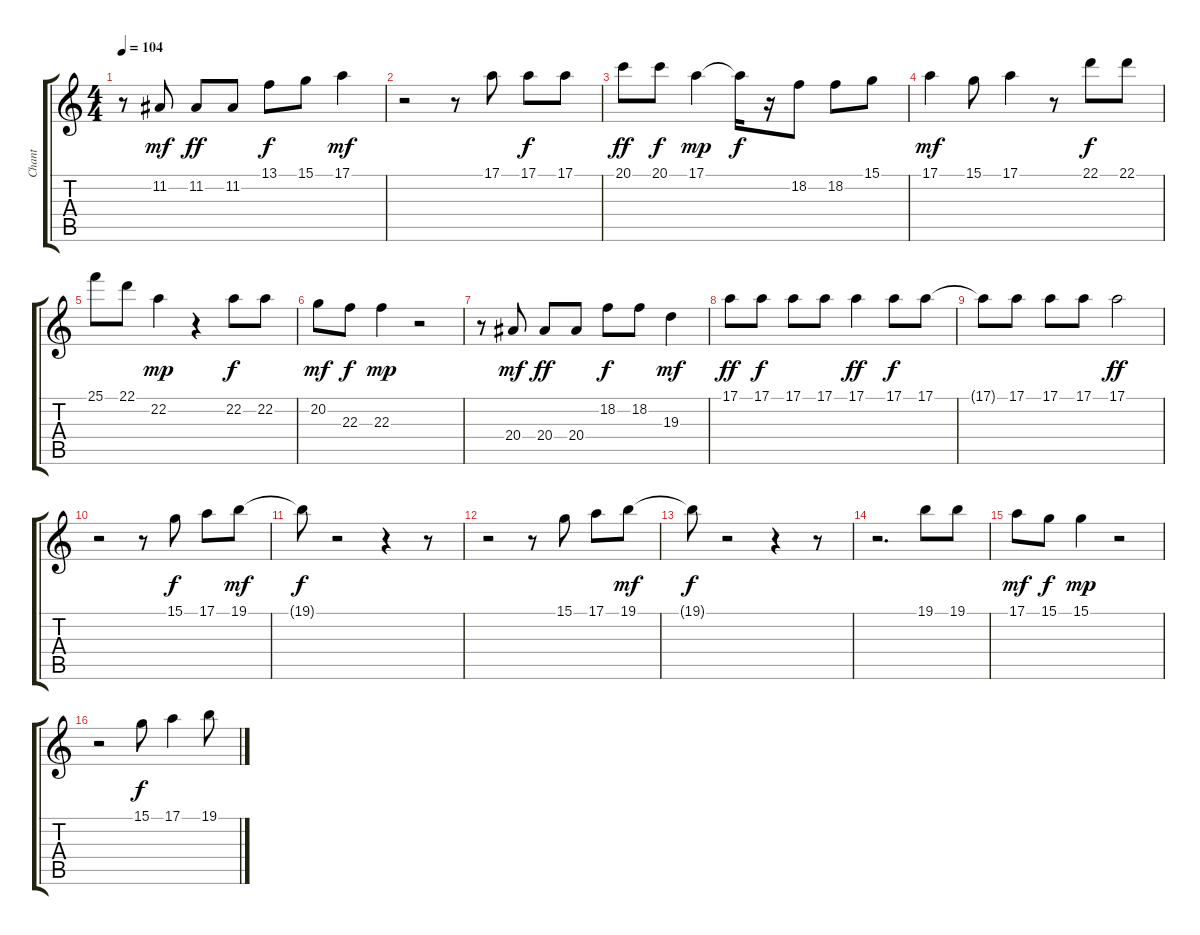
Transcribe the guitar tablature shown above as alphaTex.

\track ("Chant" "Chant") {instrument harmonica}
\staff {score tabs}
\tuning (E4 B3 G3 D3 A2 E2) {hide}
\ts (4 4)
\tempo 104
\clef g2
\ks c
r.8{dy mp} 11.2.8{dy mf} 11.2.8{dy ff} 11.2.8 13.1.8{dy f} 15.1.8 17.1.4{dy mf} |
r.2 r.8 17.1.8 17.1.8{dy f} 17.1.8 |
20.1.8{dy ff} 20.1.8{dy f} 17.1.4{dy mp} 17.1{t}.16{dy f} r.16 18.2.8 18.2.8 15.1.8 |
17.1.4{dy mf} 15.1.8 17.1.4 r.8 22.1.8{dy f} 22.1.8 |
25.1.8 22.1.8 22.2.4{dy mp} r.4 22.2.8{dy f} 22.2.8 |
20.2.8{dy mf} 22.3.8{dy f} 22.3.4{dy mp} r.2 |
r.8 20.4.8{dy mf} 20.4.8{dy ff} 20.4.8 18.2.8{dy f} 18.2.8 19.3.4{dy mf} |
17.1.8{dy ff} 17.1.8{dy f} 17.1.8 17.1.8 17.1.4{dy ff} 17.1.8{dy f} 17.1.8 |
17.1{t}.8 17.1.8 17.1.8 17.1.8 17.1.2{dy ff} |
r.2 r.8 15.1.8{dy f} 17.1.8 19.1.8{dy mf} |
19.1{t}.8{dy f} r.2 r.4 r.8 |
r.2 r.8 15.1.8 17.1.8 19.1.8{dy mf} |
19.1{t}.8{dy f} r.2 r.4 r.8 |
r.2{d} 19.1.8 19.1.8 |
17.1.8{dy mf} 15.1.8{dy f} 15.1.4{dy mp} r.2 |
r.2 15.1.8{dy f} 17.1.4 19.1.8
